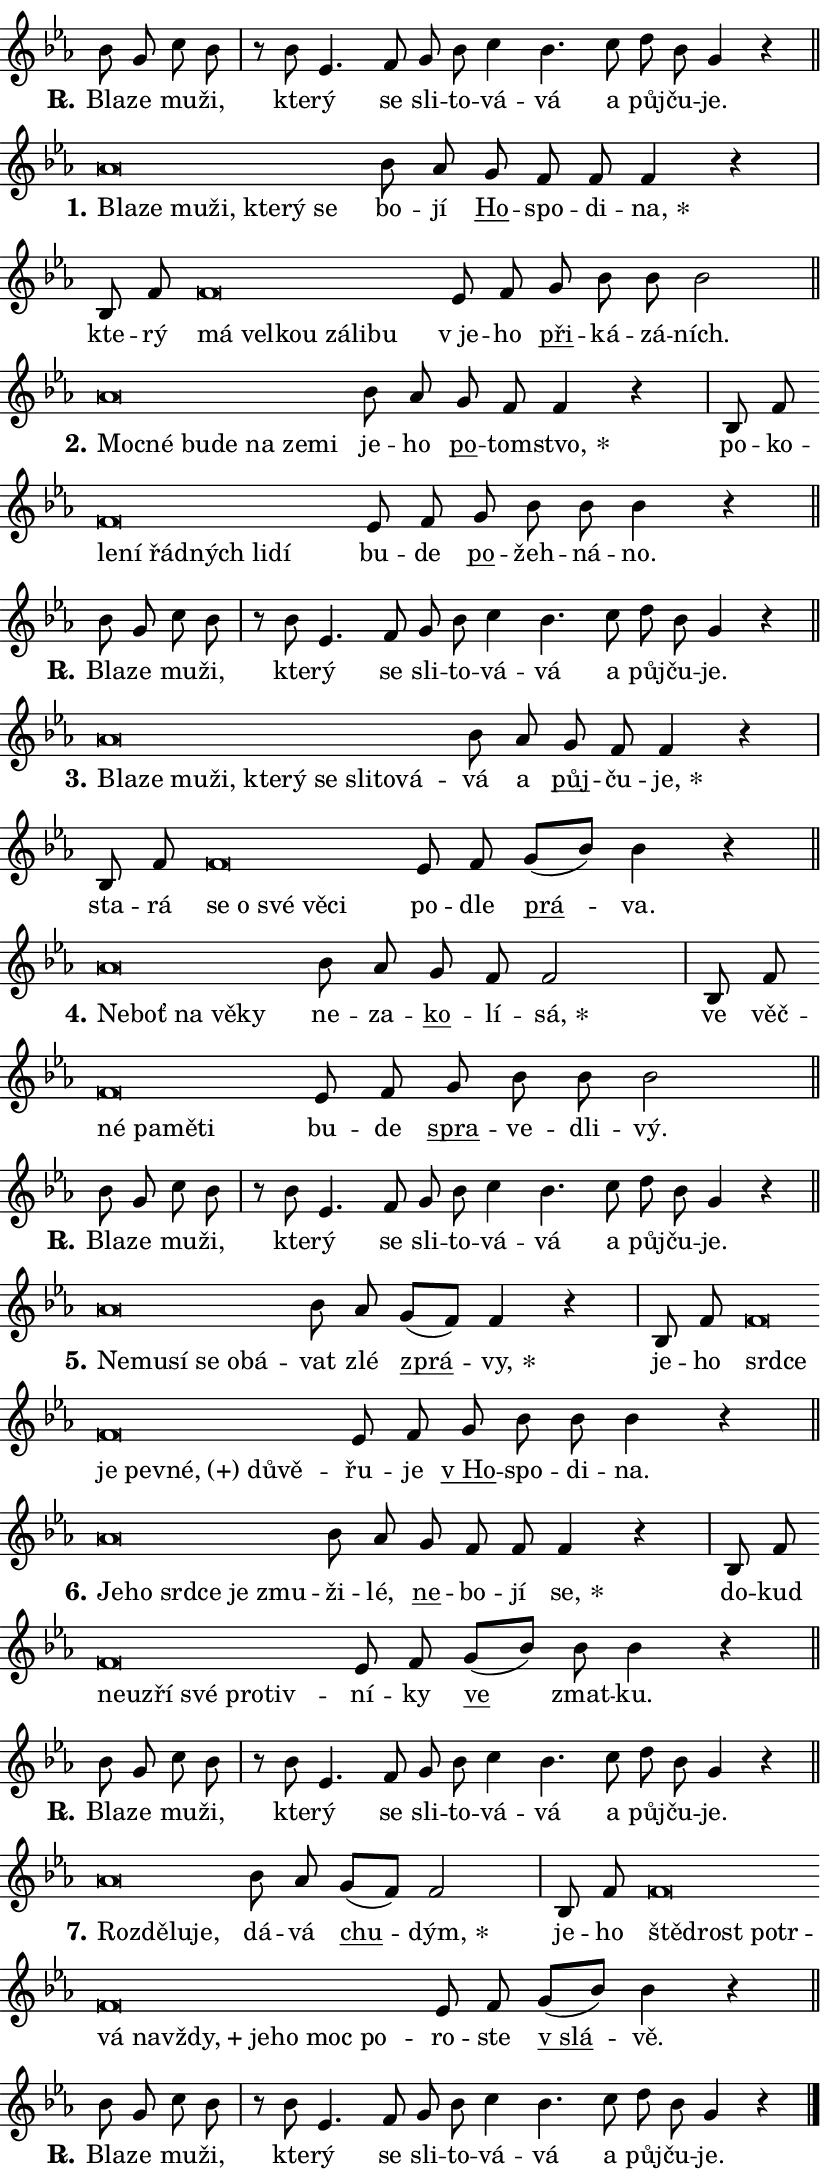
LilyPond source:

\version "2.24.0"
\header { tagline = "" }
\paper {
  indent = 0\cm
  top-margin = 0\cm
  right-margin = 0.13\cm % to fit lyric hyphens
  bottom-margin = 0\cm
  left-margin = 0\cm
  paper-width = 14\cm
  page-breaking = #ly:one-page-breaking
  system-system-spacing.basic-distance = #11
  score-system-spacing.basic-distance = #11
  ragged-last = ##f
}


%% Author: Thomas Morley
%% https://lists.gnu.org/archive/html/lilypond-user/2020-05/msg00002.html
#(define (line-position grob)
"Returns position of @var[grob} in current system:
   @code{'start}, if at first time-step
   @code{'end}, if at last time-step
   @code{'middle} otherwise
"
  (let* ((col (ly:item-get-column grob))
         (ln (ly:grob-object col 'left-neighbor))
         (rn (ly:grob-object col 'right-neighbor))
         (col-to-check-left (if (ly:grob? ln) ln col))
         (col-to-check-right (if (ly:grob? rn) rn col))
         (break-dir-left
           (and
             (ly:grob-property col-to-check-left 'non-musical #f)
             (ly:item-break-dir col-to-check-left)))
         (break-dir-right
           (and
             (ly:grob-property col-to-check-right 'non-musical #f)
             (ly:item-break-dir col-to-check-right))))
        (cond ((eqv? 1 break-dir-left) 'start)
              ((eqv? -1 break-dir-right) 'end)
              (else 'middle))))

#(define (tranparent-at-line-position vctor)
  (lambda (grob)
  "Relying on @code{line-position} select the relevant enry from @var{vctor}.
Used to determine transparency,"
    (case (line-position grob)
      ((end) (not (vector-ref vctor 0)))
      ((middle) (not (vector-ref vctor 1)))
      ((start) (not (vector-ref vctor 2))))))

noteHeadBreakVisibility =
#(define-music-function (break-visibility)(vector?)
"Makes @code{NoteHead}s transparent relying on @var{break-visibility}"
#{
  \override NoteHead.transparent =
    #(tranparent-at-line-position break-visibility)
#})

#(define delete-ledgers-for-transparent-note-heads
  (lambda (grob)
    "Reads whether a @code{NoteHead} is transparent.
If so this @code{NoteHead} is removed from @code{'note-heads} from
@var{grob}, which is supposed to be @code{LedgerLineSpanner}.
As a result ledgers are not printed for this @code{NoteHead}"
    (let* ((nhds-array (ly:grob-object grob 'note-heads))
           (nhds-list
             (if (ly:grob-array? nhds-array)
                 (ly:grob-array->list nhds-array)
                 '()))
           ;; Relies on the transparent-property being done before
           ;; Staff.LedgerLineSpanner.after-line-breaking is executed.
           ;; This is fragile ...
           (to-keep
             (remove
               (lambda (nhd)
                 (ly:grob-property nhd 'transparent #f))
               nhds-list)))
      ;; TODO find a better method to iterate over grob-arrays, similiar
      ;; to filter/remove etc for lists
      ;; For now rebuilt from scratch
      (set! (ly:grob-object grob 'note-heads)  '())
      (for-each
        (lambda (nhd)
          (ly:pointer-group-interface::add-grob grob 'note-heads nhd))
        to-keep))))

squashNotes = {
  \override NoteHead.X-extent = #'(-0.2 . 0.2)
  \override NoteHead.Y-extent = #'(-0.75 . 0)
  \override NoteHead.stencil =
    #(lambda (grob)
       (let ((pos (ly:grob-property grob 'staff-position)))
         (begin
           (if (< pos -7) (display "ERROR: Lower brevis then expected\n") (display ""))
           (if (<= pos -6) ly:text-interface::print ly:note-head::print))))
}
unSquashNotes = {
  \revert NoteHead.X-extent
  \revert NoteHead.Y-extent
  \revert NoteHead.stencil
}

hideNotes = \noteHeadBreakVisibility #begin-of-line-visible
unHideNotes = \noteHeadBreakVisibility #all-visible

% work-around for resetting accidentals
% https://lilypond.org/doc/v2.23/Documentation/notation/displaying-rhythms#unmetered-music
cadenzaMeasure = {
  \cadenzaOff
  \partial 1024 s1024
  \cadenzaOn
}

#(define-markup-command (accent layout props text) (markup?)
  "Underline accented syllable"
  (interpret-markup layout props
    #{\markup \override #'(offset . 4.3) \underline { #text }#}))

responsum = \markup \concat {
  "R" \hspace #-1.05 \path #0.1 #'((moveto 0 0.07) (lineto 0.9 0.8)) \hspace #0.05 "."
}

spaceSize = #0.6828661417322834 % exact space size for TeX Gyre Schola

\layout {
  \context {
    \Staff
    \remove "Time_signature_engraver"
    \override LedgerLineSpanner.after-line-breaking = #delete-ledgers-for-transparent-note-heads
  }
  \context {
    \Lyrics {
      \override LyricSpace.minimum-distance = \spaceSize
      \override LyricText.font-name = #"TeX Gyre Schola"
      \override LyricText.font-size = 1
      \override StanzaNumber.font-name = #"TeX Gyre Schola Bold"
      \override StanzaNumber.font-size = 1
    }
  }
  \context {
    \Score 
    \override NoteHead.text =
      #(lambda (grob) 
        (let ((pos (ly:grob-property grob 'staff-position)))
          #{\markup {
            \combine
              \halign #-0.55 \raise #(if (= pos -6) 0 0.5) \override #'(thickness . 2) \draw-line #'(3.2 . 0)
              \musicglyph "noteheads.sM1"
          }#}))
  }
}

% magnetic-lyrics.ily
%
%   written by
%     Jean Abou Samra <jean@abou-samra.fr>
%     Werner Lemberg <wl@gnu.org>
%
%   adapted by
%     Jiri Hon <jiri.hon@gmail.com>
%
% Version 2022-Apr-15

% https://www.mail-archive.com/lilypond-user@gnu.org/msg149350.html

#(define (Left_hyphen_pointer_engraver context)
   "Collect syllable-hyphen-syllable occurrences in lyrics and store
them in properties.  This engraver only looks to the left.  For
example, if the lyrics input is @code{foo -- bar}, it does the
following.

@itemize @bullet
@item
Set the @code{text} property of the @code{LyricHyphen} grob between
@q{foo} and @q{bar} to @code{foo}.

@item
Set the @code{left-hyphen} property of the @code{LyricText} grob with
text @q{foo} to the @code{LyricHyphen} grob between @q{foo} and
@q{bar}.
@end itemize

Use this auxiliary engraver in combination with the
@code{lyric-@/text::@/apply-@/magnetic-@/offset!} hook."
   (let ((hyphen #f)
         (text #f))
     (make-engraver
      (acknowledgers
       ((lyric-syllable-interface engraver grob source-engraver)
        (set! text grob)))
      (end-acknowledgers
       ((lyric-hyphen-interface engraver grob source-engraver)
        ;(when (not (grob::has-interface grob 'lyric-space-interface))
          (set! hyphen grob)));)
      ((stop-translation-timestep engraver)
       (when (and text hyphen)
         (ly:grob-set-object! text 'left-hyphen hyphen))
       (set! text #f)
       (set! hyphen #f)))))

#(define (lyric-text::apply-magnetic-offset! grob)
   "If the space between two syllables is less than the value in
property @code{LyricText@/.details@/.squash-threshold}, move the right
syllable to the left so that it gets concatenated with the left
syllable.

Use this function as a hook for
@code{LyricText@/.after-@/line-@/breaking} if the
@code{Left_@/hyphen_@/pointer_@/engraver} is active."
   (let ((hyphen (ly:grob-object grob 'left-hyphen #f)))
     (when hyphen
       (let ((left-text (ly:spanner-bound hyphen LEFT)))
         (when (grob::has-interface left-text 'lyric-syllable-interface)
           (let* ((common (ly:grob-common-refpoint grob left-text X))
                  (this-x-ext (ly:grob-extent grob common X))
                  (left-x-ext
                   (begin
                     ;; Trigger magnetism for left-text.
                     (ly:grob-property left-text 'after-line-breaking)
                     (ly:grob-extent left-text common X)))
                  ;; `delta` is the gap width between two syllables.
                  (delta (- (interval-start this-x-ext)
                            (interval-end left-x-ext)))
                  (details (ly:grob-property grob 'details))
                  (threshold (assoc-get 'squash-threshold details 0.2)))
             (when (< delta threshold)
               (let* (;; We have to manipulate the input text so that
                      ;; ligatures crossing syllable boundaries are not
                      ;; disabled.  For languages based on the Latin
                      ;; script this is essentially a beautification.
                      ;; However, for non-Western scripts it can be a
                      ;; necessity.
                      (lt (ly:grob-property left-text 'text))
                      (rt (ly:grob-property grob 'text))
                      (is-space (grob::has-interface hyphen 'lyric-space-interface))
                      (space (if is-space " " ""))
                      (extra-delta (if is-space spaceSize 0))
                      ;; Append new syllable.
                      (ltrt-space (if (and (string? lt) (string? rt))
                                (string-append lt space rt)
                                (make-concat-markup (list lt space rt))))
                      ;; Right-align `ltrt` to the right side.
                      (ltrt-space-markup (grob-interpret-markup
                               grob
                               (make-translate-markup
                                (cons (interval-length this-x-ext) 0)
                                (make-right-align-markup ltrt-space)))))
                 (begin
                   ;; Don't print `left-text`.
                   (ly:grob-set-property! left-text 'stencil #f)
                   ;; Set text and stencil (which holds all collected
                   ;; syllables so far) and shift it to the left.
                   (ly:grob-set-property! grob 'text ltrt-space)
                   (ly:grob-set-property! grob 'stencil ltrt-space-markup)
                   (ly:grob-translate-axis! grob (- (- delta extra-delta)) X))))))))))


#(define (lyric-hyphen::displace-bounds-first grob)
   ;; Make very sure this callback isn't triggered too early.
   (let ((left (ly:spanner-bound grob LEFT))
         (right (ly:spanner-bound grob RIGHT)))
     (ly:grob-property left 'after-line-breaking)
     (ly:grob-property right 'after-line-breaking)
     (ly:lyric-hyphen::print grob)))

squashThreshold = #0.4

\layout {
  \context {
    \Lyrics
    \consists #Left_hyphen_pointer_engraver
    \override LyricText.after-line-breaking =
      #lyric-text::apply-magnetic-offset!
    \override LyricHyphen.stencil = #lyric-hyphen::displace-bounds-first
    \override LyricText.details.squash-threshold = \squashThreshold
    \override LyricHyphen.minimum-distance = 0
    \override LyricHyphen.minimum-length = \squashThreshold
  }
}

squashText = \override LyricText.details.squash-threshold = 9999
unSquashText = \override LyricText.details.squash-threshold = \squashThreshold

leftText = \override LyricText.self-alignment-X = #LEFT
unLeftText = \revert LyricText.self-alignment-X

starOffset = #(lambda (grob) 
                (let ((x_offset (ly:self-alignment-interface::aligned-on-x-parent grob)))
                  (if (= x_offset 0) 0 (+ x_offset 1.2))))

star = #(define-music-function (syllable)(string?)
"Append star separator at the end of a syllable"
#{
  \once \override LyricText.X-offset = #starOffset
  \lyricmode { \markup {
    #syllable
    \override #'((font-name . "TeX Gyre Schola Bold")) \hspace #0.2 \lower #0.65 \larger "*"
  } }
#})

starAccent = #(define-music-function (syllable)(string?)
"Append star separator at the end of a syllable and make accent"
#{
  \once \override LyricText.X-offset = #starOffset
  \lyricmode { \markup {
    \accent #syllable
    \override #'((font-name . "TeX Gyre Schola Bold")) \hspace #0.2 \lower #0.65 \larger "*"
  } }
#})

breath = #(define-music-function (syllable)(string?)
"Append breathing indicator at the end of a syllable"
#{
  \lyricmode { \markup { #syllable "+" } }
#})

optionalBreath = #(define-music-function (syllable)(string?)
"Append optional breathing indicator at the end of a syllable"
#{
  \lyricmode { \markup { #syllable "(+)" } }
#})


\score {
    <<
        \new Voice = "melody" { \cadenzaOn \key es \major \relative { bes'8 g c bes \cadenzaMeasure \bar "|" r bes es,4. f8 \bar "" g bes \bar "" c4 bes4. c8 \bar "" d bes g4 r \cadenzaMeasure \bar "||" \break } }
        \new Lyrics \lyricsto "melody" { \lyricmode { \set stanza = \responsum
Bla -- ze mu -- ži, kte -- rý se sli -- to -- vá -- vá a půj -- ču -- je. } }
    >>
    \layout {}
}

\score {
    <<
        \new Voice = "melody" { \cadenzaOn \key es \major \relative { \squashNotes as'\breve*1/16 \hideNotes \breve*1/16 \bar "" \breve*1/16 \bar "" \breve*1/16 \bar "" \breve*1/16 \bar "" \breve*1/16 \breve*1/16 \bar "" \unHideNotes \unSquashNotes bes8 as \bar "" g f f f4 r \cadenzaMeasure \bar "|" bes,8 f' \bar "" \squashNotes f\breve*1/16 \hideNotes \breve*1/16 \bar "" \breve*1/16 \bar "" \breve*1/16 \bar "" \breve*1/16 \breve*1/16 \bar "" \unHideNotes \unSquashNotes es8 f \bar "" g bes bes bes2 \cadenzaMeasure \bar "||" \break } }
        \new Lyrics \lyricsto "melody" { \lyricmode { \set stanza = "1."
\leftText Bla -- \squashText ze mu -- ži, kte -- rý se \unLeftText \unSquashText bo -- jí \markup \accent Ho -- spo -- di -- \star na, kte -- rý \leftText má \squashText vel -- kou zá -- li -- bu \unLeftText \unSquashText "v je" -- ho \markup \accent při -- ká -- zá -- ních. } }
    >>
    \layout {}
}

\score {
    <<
        \new Voice = "melody" { \cadenzaOn \key es \major \relative { \squashNotes as'\breve*1/16 \hideNotes \breve*1/16 \bar "" \breve*1/16 \bar "" \breve*1/16 \bar "" \breve*1/16 \bar "" \breve*1/16 \breve*1/16 \bar "" \unHideNotes \unSquashNotes bes8 as \bar "" g f f4 r \cadenzaMeasure \bar "|" bes,8 f' \bar "" \squashNotes f\breve*1/16 \hideNotes \breve*1/16 \bar "" \breve*1/16 \bar "" \breve*1/16 \bar "" \breve*1/16 \breve*1/16 \bar "" \unHideNotes \unSquashNotes es8 f \bar "" g bes bes bes4 r \cadenzaMeasure \bar "||" \break } }
        \new Lyrics \lyricsto "melody" { \lyricmode { \set stanza = "2."
\leftText Moc -- \squashText né bu -- de na ze -- mi \unLeftText \unSquashText je -- ho \markup \accent po -- tom -- \star stvo, po -- ko -- \leftText le -- \squashText ní řád -- ných li -- dí \unLeftText \unSquashText bu -- de \markup \accent po -- žeh -- ná -- no. } }
    >>
    \layout {}
}

\score {
    <<
        \new Voice = "melody" { \cadenzaOn \key es \major \relative { bes'8 g c bes \cadenzaMeasure \bar "|" r bes es,4. f8 \bar "" g bes \bar "" c4 bes4. c8 \bar "" d bes g4 r \cadenzaMeasure \bar "||" \break } }
        \new Lyrics \lyricsto "melody" { \lyricmode { \set stanza = \responsum
Bla -- ze mu -- ži, kte -- rý se sli -- to -- vá -- vá a půj -- ču -- je. } }
    >>
    \layout {}
}

\score {
    <<
        \new Voice = "melody" { \cadenzaOn \key es \major \relative { \squashNotes as'\breve*1/16 \hideNotes \breve*1/16 \bar "" \breve*1/16 \bar "" \breve*1/16 \bar "" \breve*1/16 \bar "" \breve*1/16 \bar "" \breve*1/16 \bar "" \breve*1/16 \bar "" \breve*1/16 \breve*1/16 \bar "" \unHideNotes \unSquashNotes bes8 as \bar "" g f f4 r \cadenzaMeasure \bar "|" bes,8 f' \bar "" \squashNotes f\breve*1/16 \hideNotes \breve*1/16 \bar "" \breve*1/16 \bar "" \breve*1/16 \breve*1/16 \bar "" \unHideNotes \unSquashNotes es8 f \bar "" g[( bes)] bes4 r \cadenzaMeasure \bar "||" \break } }
        \new Lyrics \lyricsto "melody" { \lyricmode { \set stanza = "3."
\leftText Bla -- \squashText ze mu -- ži, kte -- rý se sli -- to -- vá -- \unLeftText \unSquashText vá a \markup \accent půj -- ču -- \star je, sta -- rá \leftText se \squashText o své vě -- ci \unLeftText \unSquashText po -- dle \markup \accent prá -- va. } }
    >>
    \layout {}
}

\score {
    <<
        \new Voice = "melody" { \cadenzaOn \key es \major \relative { \squashNotes as'\breve*1/16 \hideNotes \breve*1/16 \bar "" \breve*1/16 \bar "" \breve*1/16 \breve*1/16 \bar "" \unHideNotes \unSquashNotes bes8 as \bar "" g f f2 \cadenzaMeasure \bar "|" bes,8 f' \bar "" \squashNotes f\breve*1/16 \hideNotes \breve*1/16 \bar "" \breve*1/16 \breve*1/16 \bar "" \unHideNotes \unSquashNotes es8 f \bar "" g bes bes bes2 \cadenzaMeasure \bar "||" \break } }
        \new Lyrics \lyricsto "melody" { \lyricmode { \set stanza = "4."
\leftText Ne -- \squashText boť na vě -- ky \unLeftText \unSquashText ne -- za -- \markup \accent ko -- lí -- \star sá, ve věč -- \leftText né \squashText pa -- mě -- ti \unLeftText \unSquashText bu -- de \markup \accent spra -- ve -- dli -- vý. } }
    >>
    \layout {}
}

\score {
    <<
        \new Voice = "melody" { \cadenzaOn \key es \major \relative { bes'8 g c bes \cadenzaMeasure \bar "|" r bes es,4. f8 \bar "" g bes \bar "" c4 bes4. c8 \bar "" d bes g4 r \cadenzaMeasure \bar "||" \break } }
        \new Lyrics \lyricsto "melody" { \lyricmode { \set stanza = \responsum
Bla -- ze mu -- ži, kte -- rý se sli -- to -- vá -- vá a půj -- ču -- je. } }
    >>
    \layout {}
}

\score {
    <<
        \new Voice = "melody" { \cadenzaOn \key es \major \relative { \squashNotes as'\breve*1/16 \hideNotes \breve*1/16 \bar "" \breve*1/16 \bar "" \breve*1/16 \bar "" \breve*1/16 \breve*1/16 \bar "" \unHideNotes \unSquashNotes bes8 as \bar "" g[( f)] f4 r \cadenzaMeasure \bar "|" bes,8 f' \bar "" \squashNotes f\breve*1/16 \hideNotes \breve*1/16 \bar "" \breve*1/16 \bar "" \breve*1/16 \bar "" \breve*1/16 \bar "" \breve*1/16 \breve*1/16 \bar "" \unHideNotes \unSquashNotes es8 f \bar "" g bes bes bes4 r \cadenzaMeasure \bar "||" \break } }
        \new Lyrics \lyricsto "melody" { \lyricmode { \set stanza = "5."
\leftText Ne -- \squashText mu -- sí se o -- bá -- \unLeftText \unSquashText vat zlé \markup \accent zprá -- \star vy, je -- ho \leftText srd -- \squashText ce je pev -- \optionalBreath né, dů -- vě -- \unLeftText \unSquashText řu -- je \markup \accent "v Ho" -- spo -- di -- na. } }
    >>
    \layout {}
}

\score {
    <<
        \new Voice = "melody" { \cadenzaOn \key es \major \relative { \squashNotes as'\breve*1/16 \hideNotes \breve*1/16 \bar "" \breve*1/16 \bar "" \breve*1/16 \bar "" \breve*1/16 \breve*1/16 \bar "" \unHideNotes \unSquashNotes bes8 as \bar "" g f f f4 r \cadenzaMeasure \bar "|" bes,8 f' \bar "" \squashNotes f\breve*1/16 \hideNotes \breve*1/16 \bar "" \breve*1/16 \bar "" \breve*1/16 \bar "" \breve*1/16 \breve*1/16 \bar "" \unHideNotes \unSquashNotes es8 f \bar "" g[( bes)] bes bes4 r \cadenzaMeasure \bar "||" \break } }
        \new Lyrics \lyricsto "melody" { \lyricmode { \set stanza = "6."
\leftText Je -- \squashText ho srd -- ce je zmu -- \unLeftText \unSquashText ži -- lé, \markup \accent ne -- bo -- jí \star se, do -- kud \leftText ne -- \squashText u -- zří své pro -- tiv -- \unLeftText \unSquashText ní -- ky \markup \accent ve zmat -- ku. } }
    >>
    \layout {}
}

\score {
    <<
        \new Voice = "melody" { \cadenzaOn \key es \major \relative { bes'8 g c bes \cadenzaMeasure \bar "|" r bes es,4. f8 \bar "" g bes \bar "" c4 bes4. c8 \bar "" d bes g4 r \cadenzaMeasure \bar "||" \break } }
        \new Lyrics \lyricsto "melody" { \lyricmode { \set stanza = \responsum
Bla -- ze mu -- ži, kte -- rý se sli -- to -- vá -- vá a půj -- ču -- je. } }
    >>
    \layout {}
}

\score {
    <<
        \new Voice = "melody" { \cadenzaOn \key es \major \relative { \squashNotes as'\breve*1/16 \hideNotes \breve*1/16 \bar "" \breve*1/16 \breve*1/16 \bar "" \unHideNotes \unSquashNotes bes8 as \bar "" g[( f)] f2 \cadenzaMeasure \bar "|" bes,8 f' \bar "" \squashNotes f\breve*1/16 \hideNotes \breve*1/16 \bar "" \breve*1/16 \bar "" \breve*1/16 \bar "" \breve*1/16 \bar "" \breve*1/16 \bar "" \breve*1/16 \bar "" \breve*1/16 \bar "" \breve*1/16 \bar "" \breve*1/16 \breve*1/16 \bar "" \unHideNotes \unSquashNotes es8 f \bar "" g[( bes)] bes4 r \cadenzaMeasure \bar "||" \break } }
        \new Lyrics \lyricsto "melody" { \lyricmode { \set stanza = "7."
\leftText Roz -- \squashText dě -- lu -- je, \unLeftText \unSquashText dá -- vá \markup \accent chu -- \star dým, je -- ho \leftText ště -- \squashText drost po -- tr -- vá na -- \breath "vždy," je -- ho moc po -- \unLeftText \unSquashText ro -- ste \markup \accent "v slá" -- vě. } }
    >>
    \layout {}
}

\score {
    <<
        \new Voice = "melody" { \cadenzaOn \key es \major \relative { bes'8 g c bes \cadenzaMeasure \bar "|" r bes es,4. f8 \bar "" g bes \bar "" c4 bes4. c8 \bar "" d bes g4 r \cadenzaMeasure \bar "||" \break } \bar "|." }
        \new Lyrics \lyricsto "melody" { \lyricmode { \set stanza = \responsum
Bla -- ze mu -- ži, kte -- rý se sli -- to -- vá -- vá a půj -- ču -- je. } }
    >>
    \layout {}
}
